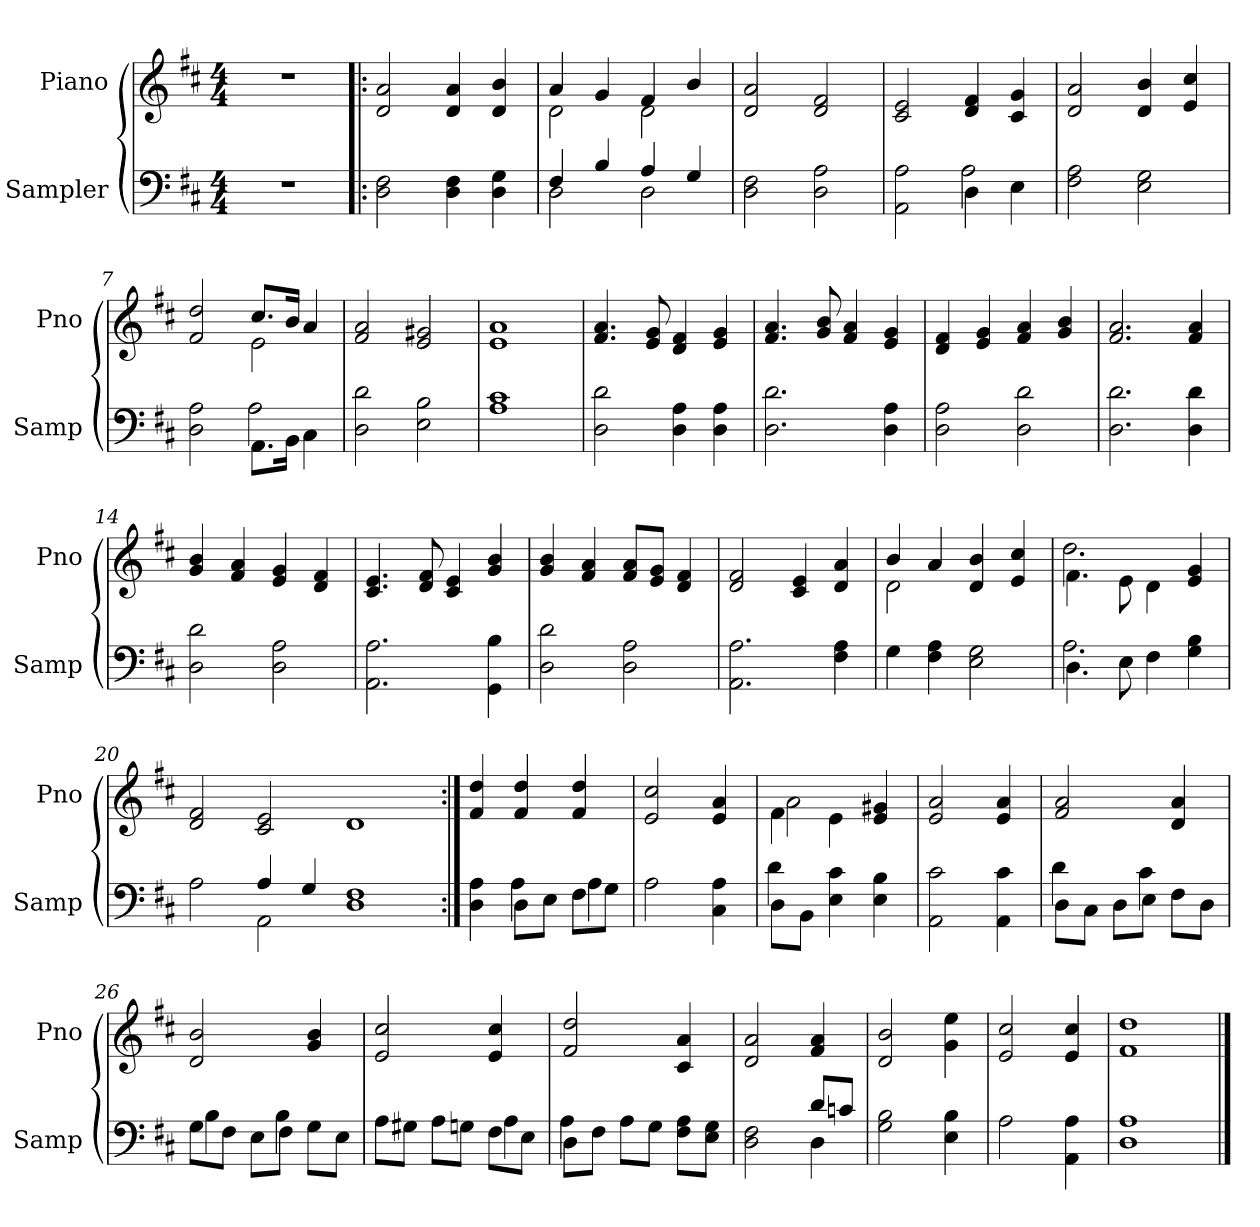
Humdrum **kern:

**kern	**kern
*part2	*part1
*staff2	*staff1
*I"Sampler	*I"Piano
*I'Samp	*I'Pno
*clefF4	*clefG2
*k[f#c#]	*k[f#c#]
*D:	*D:
*M4/4	*M4/4
=1	=1
1r	1r
=2!|:	=2!|:
2D 2F#	2d/ 2a/
4D 4F#	4d/ 4a/
4D 4G	4d/ 4b/
=3	=3
*^	*^
4F#/	2D	4a/	2d
4B/	.	4g/	.
4A/	2D	4f#/	2d
4G/	.	4b/	.
*v	*v	*	*
*	*v	*v
=4	=4
2D\ 2F#\	2d/ 2a/
2D\ 2A\	2d/ 2f#/
=5	=5
*^	*
2AA\ 2A\	2ryy	2c#/ 2e/
4D\	2A	4d/ 4f#/
4E\	.	4c#/ 4g/
*v	*v	*
=6	=6
2F#\ 2A\	2d/ 2a/
2E\ 2G\	4d/ 4b/
.	4e/ 4cc#/
=7	=7
*^	*^
2D\ 2A\	2ryy	2f#/ 2dd/	2ryy
8.AA\L	2A	8.cc#/L	2e
16BB\Jk	.	16b/Jk	.
4C#\	.	4a/	.
*v	*v	*	*
*	*v	*v
=8	=8
2D\ 2d\	2f# 2a
2E\ 2B\	2e 2g#X
=9	=9
1A\ 1c#\	1e 1a
=10	=10
2D\ 2d\	4.f# 4.a
.	8e 8g
4D\ 4A\	4d 4f#
4D\ 4A\	4e 4g
=11	=11
2.D\ 2.d\	4.f# 4.a
.	8g 8b
.	4f# 4a
4D\ 4A\	4e 4g
=12	=12
2D\ 2A\	4d 4f#
.	4e 4g
2D\ 2d\	4f# 4a
.	4g 4b
=13	=13
2.D\ 2.d\	2.f#/ 2.a/
4D\ 4d\	4f#/ 4a/
=14	=14
2D\ 2d\	4g/ 4b/
.	4f#/ 4a/
2D\ 2A\	4e/ 4g/
.	4d/ 4f#/
=15	=15
2.AA\ 2.A\	4.c#/ 4.e/
.	8d/ 8f#/
.	4c#/ 4e/
4GG\ 4B\	4g/ 4b/
=16	=16
2D\ 2d\	4g/ 4b/
.	4f#/ 4a/
2D\ 2A\	8f#/ 8a/L
.	8e/ 8g/J
.	4d/ 4f#/
=17	=17
2.AA\ 2.A\	2d/ 2f#/
.	4c#/ 4e/
4F#\ 4A\	4d/ 4a/
=18	=18
*	*^
4G\	4b/	2d
4F#\ 4A\	4a/	.
2E\ 2G\	4d/ 4b/	2ryy
.	4e/ 4cc#/	.
=19	=19	=19
*^	*	*
4.D\	2.A	4.f#\	2.dd
8E\	.	8e\	.
4F#\	.	4d\	.
4G\ 4B\	4ryy	4e/ 4g/	4ryy
*	*	*v	*v
=20	=20	=20
2A\	2ryy	2d/ 2f#/
4A/	2AA	2c#/ 2e/
4G/	.	.
1D/ 1F#/	1ryy	1d/
=21:|!	=21:|!	=21:|!
4D\ 4A\	4ryy	4f#/ 4dd/
8D\L	4A	4f#/ 4dd/
8E\J	.	.
8F#\L	4A	4f#/ 4dd/
8G\J	.	.
*v	*v	*
=22	=22
2A\	2e/ 2cc#/
4C#\ 4A\	4e/ 4a/
=23	=23
*^	*^
8D\L	4d	4f#\	2a
8BB\J	.	.	.
4E\ 4c#\	2ryy	4e\	.
4E\ 4B\	.	4e/ 4g#X/	4ryy
*v	*v	*	*
*	*v	*v
=24	=24
2AA\ 2c#\	2e/ 2a/
4AA\ 4c#\	4e/ 4a/
=25	=25
*^	*
8D\L	4d	2f#/ 2a/
8C#\J	.	.
8D\L	8ryy	.
8E\J	4c#	.
8F#\L	.	4d/ 4a/
8D\J	8ryy	.
=26	=26	=26
8G\L	4B	2d/ 2b/
8F#\J	.	.
8E\L	8ryy	.
8F#\J	4B	.
8G\L	.	4g/ 4b/
8E\J	8ryy	.
=27	=27	=27
8A\L	2ryy	2e/ 2cc#/
8G#X\J	.	.
8A\L	.	.
8Gn\J	.	.
8F#\L	4A	4e/ 4cc#/
8E\J	.	.
=28	=28	=28
8D\L	4A	2f#/ 2dd/
8F#\J	.	.
8A\L	2ryy	.
8G\J	.	.
8F#\ 8A\L	.	4c#/ 4a/
8E\ 8G\J	.	.
=29	=29	=29
2D\ 2F#\	2ryy	2d/ 2a/
8d/L	4D	4f#/ 4a/
8cn/J	.	.
*v	*v	*
=30	=30
2G\ 2B\	2d/ 2b/
4E\ 4B\	4g\ 4ee\
=31	=31
2A\	2e/ 2cc#/
4AA\ 4A\	4e/ 4cc#/
=32	=32
1D\ 1A\	1f#/ 1dd/
==	==
*-	*-
